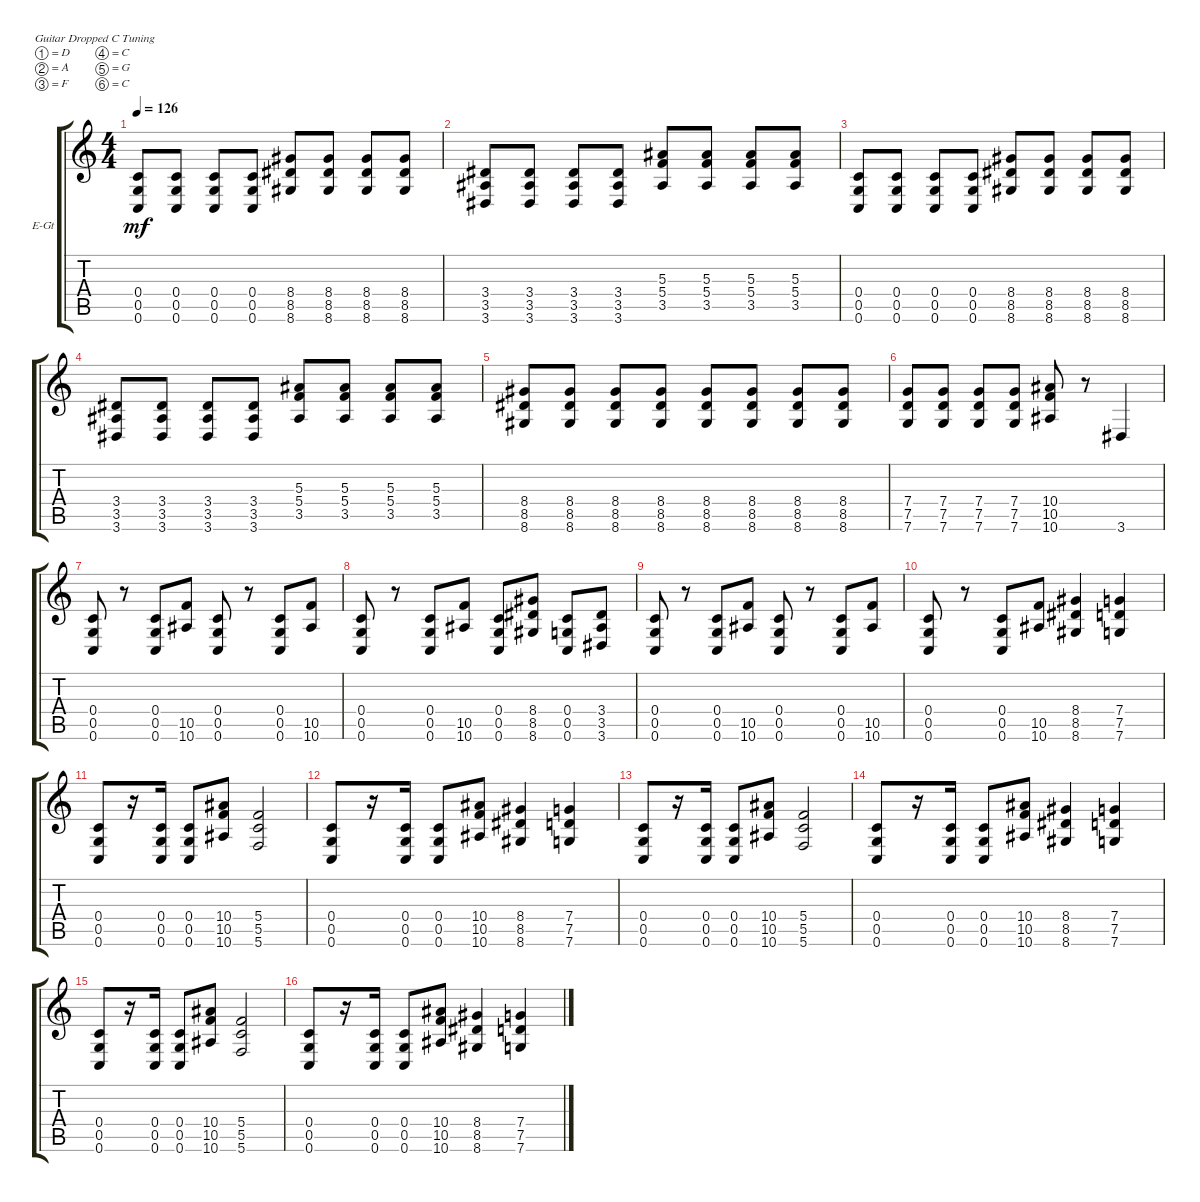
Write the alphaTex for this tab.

\defaultSystemsLayout 4
\bracketExtendMode groupsimilarinstruments
\firstSystemTrackNameOrientation horizontal
\otherSystemsTrackNameOrientation horizontal
\track ("Electric Guitar" "E-Gt") {instrument distortionguitar}
\staff {score tabs}
\tuning (D4 A3 F3 C3 G2 C2)
\ts (4 4)
\tempo 126
\clef g2
\ks c
(0.6 0.5 0.4).8{dy mf} (0.4 0.5 0.6).8 (0.6 0.5 0.4).8 (0.4 0.5 0.6).8 (8.6 8.5 8.4).8 (8.4 8.5 8.6).8 (8.6 8.5 8.4).8 (8.4 8.5 8.6).8 |
(3.6 3.5 3.4).8 (3.4 3.5 3.6).8 (3.6 3.5 3.4).8 (3.4 3.5 3.6).8 (3.5 5.4 5.3).8 (5.3 5.4 3.5).8 (5.3 5.4 3.5).8 (5.3 5.4 3.5).8 |
(0.6 0.5 0.4).8 (0.4 0.5 0.6).8 (0.6 0.5 0.4).8 (0.4 0.5 0.6).8 (8.6 8.5 8.4).8 (8.4 8.5 8.6).8 (8.6 8.5 8.4).8 (8.4 8.5 8.6).8 |
(3.6 3.5 3.4).8 (3.4 3.5 3.6).8 (3.6 3.5 3.4).8 (3.4 3.5 3.6).8 (3.5 5.4 5.3).8 (5.3 5.4 3.5).8 (5.3 5.4 3.5).8 (5.3 5.4 3.5).8 |
(8.6 8.5 8.4).8 (8.4 8.5 8.6).8 (8.4 8.5 8.6).8 (8.4 8.5 8.6).8 (8.4 8.5 8.6).8 (8.4 8.5 8.6).8 (8.4 8.5 8.6).8 (8.4 8.5 8.6).8 |
(7.6 7.5 7.4).8 (7.4 7.5 7.6).8 (7.6 7.5 7.4).8 (7.4 7.5 7.6).8 (10.6 10.5 10.4).8 r.8 3.6.4 |
(0.4 0.5 0.6).8 r.8 (0.6 0.5 0.4).8 (10.5 10.6).8 (0.4 0.5 0.6).8 r.8 (0.6 0.5 0.4).8 (10.5 10.6).8 |
(0.4 0.5 0.6).8 r.8 (0.6 0.5 0.4).8 (10.5 10.6).8 (0.4 0.5 0.6).8 (8.5 8.4 8.6).8 (0.5 0.6 0.4).8 (3.5 3.6 3.4).8 |
(0.4 0.5 0.6).8 r.8 (0.6 0.5 0.4).8 (10.5 10.6).8 (0.4 0.5 0.6).8 r.8 (0.6 0.5 0.4).8 (10.5 10.6).8 |
(0.4 0.5 0.6).8 r.8 (0.6 0.5 0.4).8 (10.5 10.6).8 (8.4 8.5 8.6).4 (7.5 7.4 7.6).4 |
(0.6 0.5 0.4).8 r.16 (0.6 0.5 0.4).16 (0.6 0.5 0.4).8 (10.6 10.5 10.4).8 (5.6 5.5 5.4).2 |
(0.6 0.5 0.4).8 r.16 (0.6 0.5 0.4).16 (0.6 0.5 0.4).8 (10.6 10.5 10.4).8 (8.6 8.5 8.4).4 (7.4 7.5 7.6).4 |
(0.6 0.5 0.4).8 r.16 (0.6 0.5 0.4).16 (0.6 0.5 0.4).8 (10.6 10.5 10.4).8 (5.4 5.5 5.6).2 |
(0.6 0.5 0.4).8 r.16 (0.6 0.5 0.4).16 (0.6 0.5 0.4).8 (10.6 10.5 10.4).8 (8.6 8.5 8.4).4 (7.4 7.5 7.6).4 |
(0.6 0.5 0.4).8 r.16 (0.6 0.5 0.4).16 (0.6 0.5 0.4).8 (10.6 10.5 10.4).8 (5.6 5.5 5.4).2 |
(0.6 0.5 0.4).8 r.16 (0.6 0.5 0.4).16 (0.6 0.5 0.4).8 (10.6 10.5 10.4).8 (8.6 8.5 8.4).4 (7.4 7.5 7.6).4
